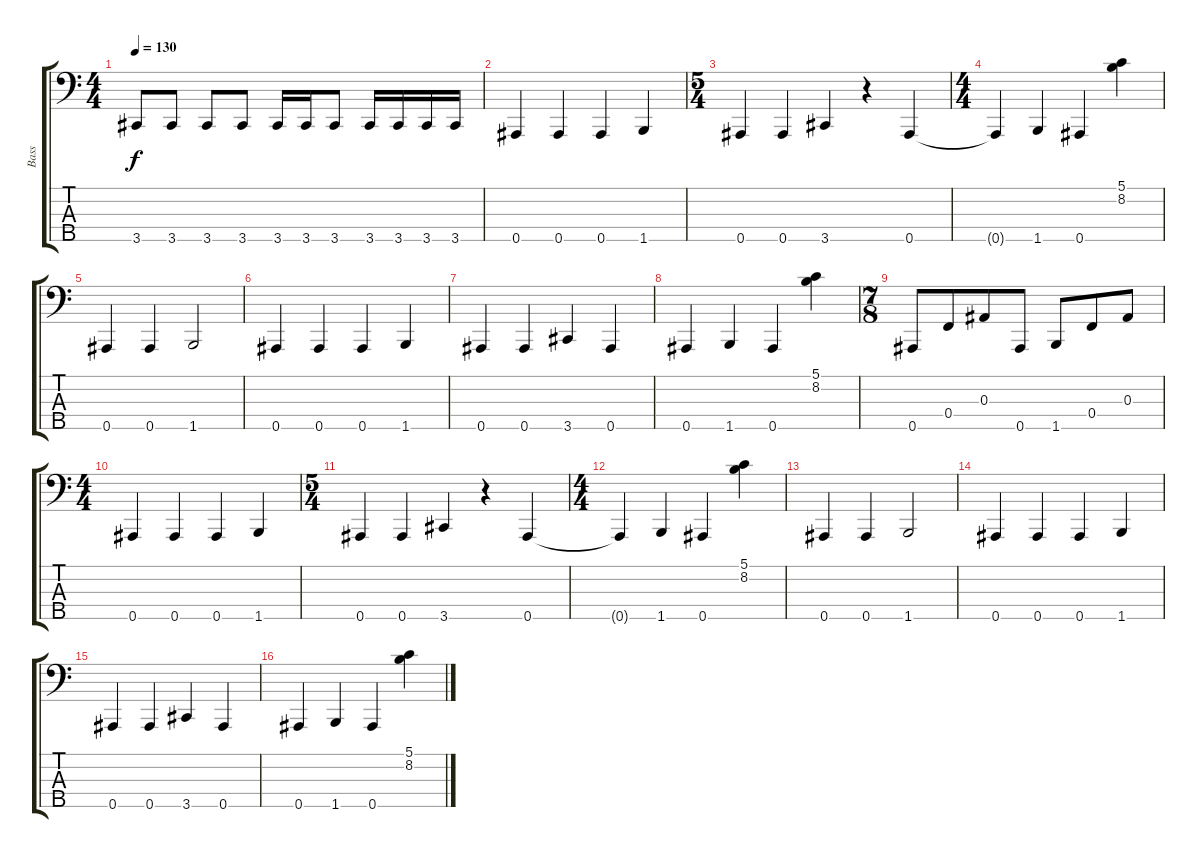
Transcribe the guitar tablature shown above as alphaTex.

\track ("Bass" "Bass") {instrument electricbassfinger}
\staff {score tabs}
\tuning (G2 Eb2 Bb1 F1 Bb0) {hide}
\ts (4 4)
\tempo 130
\clef f4
\ks c
3.5.8{dy f} 3.5.8 3.5.8 3.5.8 3.5.16 3.5.16 3.5.8 3.5.16 3.5.16 3.5.16 3.5.16 |
0.5.4 0.5.4 0.5.4 1.5.4 |
\ts (5 4)
0.5.4 0.5.4 3.5.4 r.4 0.5.4 |
\ts (4 4)
0.5{t}.4 1.5.4 0.5.4 (5.1 8.2).4 |
0.5.4 0.5.4 1.5.2 |
0.5.4 0.5.4 0.5.4 1.5.4 |
0.5.4 0.5.4 3.5.4 0.5.4 |
0.5.4 1.5.4 0.5.4 (5.1 8.2).4 |
\ts (7 8)
0.5.8 0.4.8 0.3.8 0.5.8 1.5.8 0.4.8 0.3.8 |
\ts (4 4)
0.5.4 0.5.4 0.5.4 1.5.4 |
\ts (5 4)
0.5.4 0.5.4 3.5.4 r.4 0.5.4 |
\ts (4 4)
0.5{t}.4 1.5.4 0.5.4 (5.1 8.2).4 |
0.5.4 0.5.4 1.5.2 |
0.5.4 0.5.4 0.5.4 1.5.4 |
0.5.4 0.5.4 3.5.4 0.5.4 |
0.5.4 1.5.4 0.5.4 (5.1 8.2).4
